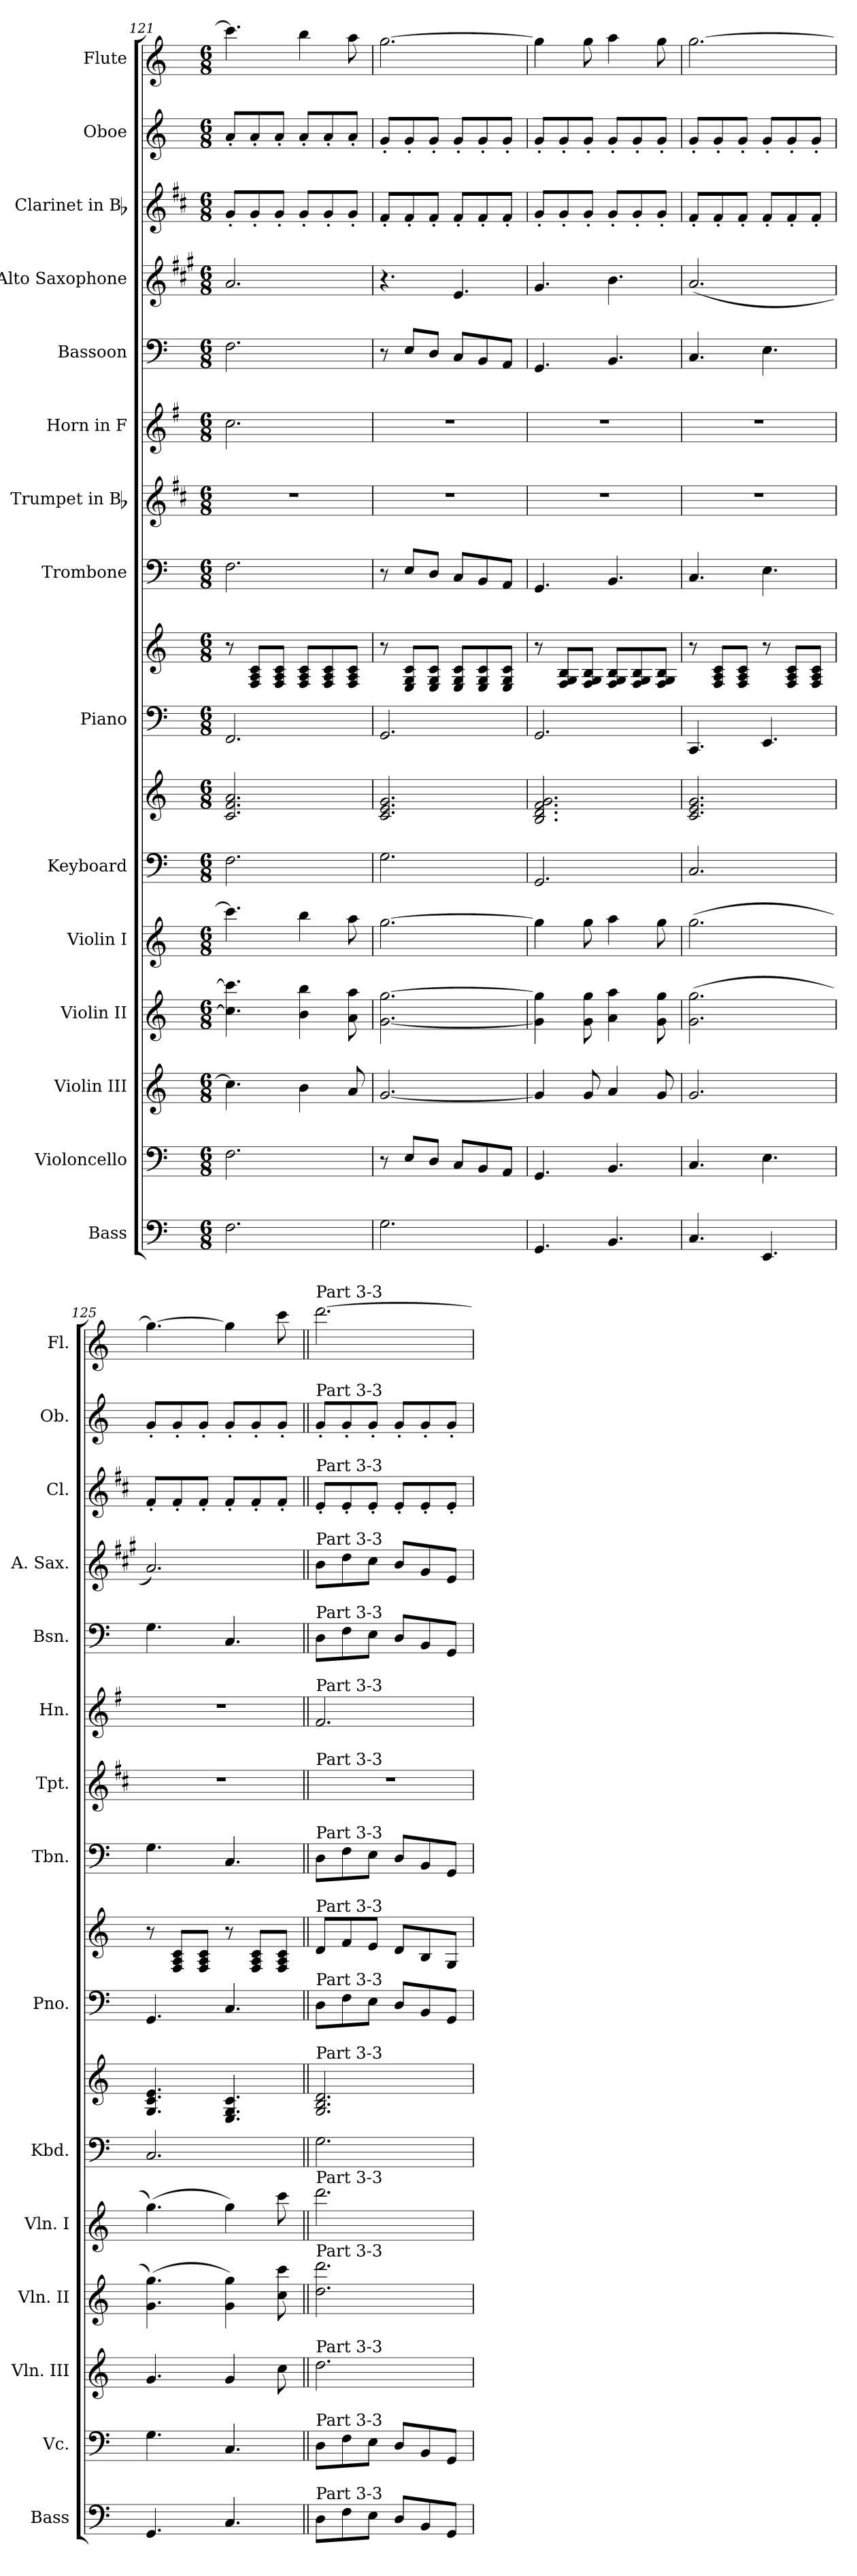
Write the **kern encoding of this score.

**kern	**kern	**kern	**kern	**kern	**kern	**kern	**kern	**kern	**kern	**kern	**kern	**kern	**kern	**kern	**kern	**kern
*part15	*part14	*part13	*part12	*part11	*part10	*part10	*part9	*part9	*part8	*part7	*part6	*part5	*part4	*part3	*part2	*part1
*staff17	*staff16	*staff15	*staff14	*staff13	*staff12	*staff11	*staff10	*staff9	*staff8	*staff7	*staff6	*staff5	*staff4	*staff3	*staff2	*staff1
*I"Bass	*I"Violoncello	*I"Violin III	*I"Violin II	*I"Violin I	*I"Keyboard	*	*I"Piano	*	*I"Trombone	*I"Trumpet in Bb	*I"Horn in F	*I"Bassoon	*I"Alto Saxophone	*I"Clarinet in Bb	*I"Oboe	*I"Flute
*I'Bass	*I'Vc.	*I'Vln. III	*I'Vln. II	*I'Vln. I	*I'Kbd.	*	*I'Pno.	*	*I'Tbn.	*I'Tpt.	*I'Hn.	*I'Bsn.	*I'A. Sax.	*I'Cl.	*I'Ob.	*I'Fl.
*clefF4	*clefF4	*clefG2	*clefG2	*clefG2	*clefF4	*clefG2	*clefF4	*clefG2	*clefF4	*clefG2	*clefG2	*clefF4	*clefG2	*clefG2	*clefG2	*clefG2
*ITrd7c12	*	*	*	*	*	*	*	*	*	*ITrd1c2	*ITrd4c7	*	*ITrd5c9	*ITrd1c2	*	*
*k[]	*k[]	*k[]	*k[]	*k[]	*k[]	*k[]	*k[]	*k[]	*k[]	*k[]	*k[]	*k[]	*k[]	*k[]	*k[]	*k[]
*C:	*C:	*C:	*C:	*C:	*C:	*C:	*C:	*C:	*C:	*C:	*C:	*C:	*C:	*C:	*C:	*C:
*M6/8	*M6/8	*M6/8	*M6/8	*M6/8	*M6/8	*M6/8	*M6/8	*M6/8	*M6/8	*M6/8	*M6/8	*M6/8	*M6/8	*M6/8	*M6/8	*M6/8
=121	=121	=121	=121	=121	=121	=121	=121	=121	=121	=121	=121	=121	=121	=121	=121	=121
!	!	!	!	!	!	!	!	!	!	!LO:N:vis=1	!	!	!	!	!	!
2.FFi\	2.Fi\	4.cci\]	4.cci\] 4.ccci]	4.ccci\]	2.Fi\	2.ci/ 2.fi 2.ai	2.FFi/	8r	2.Fi\	2.r	2.fi\	2.Fi\	2.ci/	8f'i/L	8a'i/L	4.ccci\]
.	.	.	.	.	.	.	.	8Fi/ 8Ai/ 8ci/L	.	.	.	.	.	8f'i/	8a'i/	.
.	.	.	.	.	.	.	.	8Fi/ 8Ai/ 8ci/J	.	.	.	.	.	8f'i/J	8a'i/J	.
.	.	4bi\	4bi\ 4bbi	4bbi\	.	.	.	8Fi/ 8Ai/ 8ci/L	.	.	.	.	.	8f'i/L	8a'i/L	4bbi\
.	.	.	.	.	.	.	.	8Fi/ 8Ai/ 8ci/	.	.	.	.	.	8f'i/	8a'i/	.
.	.	8ai/	8ai\ 8aai	8aai\	.	.	.	8Fi/ 8Ai/ 8ci/J	.	.	.	.	.	8f'i/J	8a'i/J	8aai\
=122	=122	=122	=122	=122	=122	=122	=122	=122	=122	=122	=122	=122	=122	=122	=122	=122
!	!	!	!	!	!	!	!	!	!	!LO:N:vis=1	!LO:N:vis=1	!	!	!	!	!
2.GGi\	8r	[<2.gi/	[<2.gi\ [>2.ggi	[>2.ggi\	2.Gi\	2.ci/ 2.ei 2.gi	2.GGi/	8r	8r	2.r	2.r	8r	4.r	8e'i/L	8g'i/L	[>2.ggi\
.	8Ei/L	.	.	.	.	.	.	8Ei/ 8Gi/ 8ci/L	8Ei/L	.	.	8Ei/L	.	8e'i/	8g'i/	.
.	8Di/J	.	.	.	.	.	.	8Ei/ 8Gi/ 8ci/J	8Di/J	.	.	8Di/J	.	8e'i/J	8g'i/J	.
.	8Ci/L	.	.	.	.	.	.	8Ei/ 8Gi/ 8ci/L	8Ci/L	.	.	8Ci/L	4.Gi/	8e'i/L	8g'i/L	.
.	8BBi/	.	.	.	.	.	.	8Ei/ 8Gi/ 8ci/	8BBi/	.	.	8BBi/	.	8e'i/	8g'i/	.
.	8AAi/J	.	.	.	.	.	.	8Ei/ 8Gi/ 8ci/J	8AAi/J	.	.	8AAi/J	.	8e'i/J	8g'i/J	.
!!LO:PB:g=z
=123	=123	=123	=123	=123	=123	=123	=123	=123	=123	=123	=123	=123	=123	=123	=123	=123
!	!	!	!	!	!	!	!	!	!	!LO:N:vis=1	!LO:N:vis=1	!	!	!	!	!
4.GGGi/	4.GGi/	4gi/]	4gi\] 4ggi]	4ggi\]	2.GGi/	2.Bi/ 2.di 2.fi 2.gi	2.GGi/	8r	4.GGi/	2.r	2.r	4.GGi/	4.Bi/	8f'i/L	8g'i/L	4ggi\]
.	.	.	.	.	.	.	.	8Fi/ 8Gi/ 8Bi/L	.	.	.	.	.	8f'i/	8g'i/	.
.	.	8gi/	8gi\ 8ggi	8ggi\	.	.	.	8Fi/ 8Gi/ 8Bi/J	.	.	.	.	.	8f'i/J	8g'i/J	8ggi\
4.BBBi/	4.BBi/	4ai/	4ai\ 4aai	4aai\	.	.	.	8Fi/ 8Gi/ 8Bi/L	4.BBi/	.	.	4.BBi/	4.di\	8f'i/L	8g'i/L	4aai\
.	.	.	.	.	.	.	.	8Fi/ 8Gi/ 8Bi/	.	.	.	.	.	8f'i/	8g'i/	.
.	.	8gi/	8gi\ 8ggi	8ggi\	.	.	.	8Fi/ 8Gi/ 8Bi/J	.	.	.	.	.	8f'i/J	8g'i/J	8ggi\
=124	=124	=124	=124	=124	=124	=124	=124	=124	=124	=124	=124	=124	=124	=124	=124	=124
!	!	!	!	!	!	!	!	!	!	!LO:N:vis=1	!LO:N:vis=1	!	!	!	!	!
4.CCi/	4.Ci/	2.gi/	(2.gi\ 2.ggi	(2.ggi\	2.Ci/	2.ci/ 2.ei 2.gi	4.CCi/	8r	4.Ci/	2.r	2.r	4.Ci/	(2.ci/	8e'i/L	8g'i/L	[>2.ggi\
.	.	.	.	.	.	.	.	8Fi/ 8Ai/ 8ci/L	.	.	.	.	.	8e'i/	8g'i/	.
.	.	.	.	.	.	.	.	8Fi/ 8Ai/ 8ci/J	.	.	.	.	.	8e'i/J	8g'i/J	.
4.EEEi/	4.Ei\	.	.	.	.	.	4.EEi/	8r	4.Ei\	.	.	4.Ei\	.	8e'i/L	8g'i/L	.
.	.	.	.	.	.	.	.	8Fi/ 8Ai/ 8ci/L	.	.	.	.	.	8e'i/	8g'i/	.
.	.	.	.	.	.	.	.	8Fi/ 8Ai/ 8ci/J	.	.	.	.	.	8e'i/J	8g'i/J	.
=125	=125	=125	=125	=125	=125	=125	=125	=125	=125	=125	=125	=125	=125	=125	=125	=125
!	!	!	!	!	!	!	!	!	!	!LO:N:vis=1	!LO:N:vis=1	!	!	!	!	!
4.GGGi/	4.Gi\	4.gi/	(4.gi\ 4.ggi)	(4.ggi\)	2.Ci/	4.Gi/ 4.ci 4.ei	4.GGi/	8r	4.Gi\	2.r	2.r	4.Gi\	2.ci/)	8e'i/L	8g'i/L	4.ggi\_>
.	.	.	.	.	.	.	.	8Fi/ 8Ai/ 8ci/L	.	.	.	.	.	8e'i/	8g'i/	.
.	.	.	.	.	.	.	.	8Fi/ 8Ai/ 8ci/J	.	.	.	.	.	8e'i/J	8g'i/J	.
4.CCi/	4.Ci/	4gi/	4gi\ 4ggi)	4ggi\)	.	4.Ei/ 4.Gi 4.ci	4.Ci/	8r	4.Ci/	.	.	4.Ci/	.	8e'i/L	8g'i/L	4ggi\]
.	.	.	.	.	.	.	.	8Fi/ 8Ai/ 8ci/L	.	.	.	.	.	8e'i/	8g'i/	.
.	.	8cci\	8cci\ 8ccci	8ccci\	.	.	.	8Fi/ 8Ai/ 8ci/J	.	.	.	.	.	8e'i/J	8g'i/J	8ccci\
=126||	=126||	=126||	=126||	=126||	=126||	=126||	=126||	=126||	=126||	=126||	=126||	=126||	=126||	=126||	=126||	=126||
!	!	!	!	!	!	!	!	!	!	!	!	!	!	!	!	!LO:TX:a:t=Part 3-3
!	!	!	!	!	!	!	!	!	!	!	!	!	!	!	!LO:TX:a:t=Part 3-3	!
!	!	!	!	!	!	!	!	!	!	!	!	!	!	!LO:TX:a:t=Part 3-3	!	!
!	!	!	!	!	!	!	!	!	!	!	!	!	!LO:TX:a:t=Part 3-3	!	!	!
!	!	!	!	!	!	!	!	!	!	!	!	!LO:TX:a:t=Part 3-3	!	!	!	!
!	!	!	!	!	!	!	!	!	!	!	!LO:TX:a:t=Part 3-3	!	!	!	!	!
!	!	!	!	!	!	!	!	!	!	!LO:TX:a:t=Part 3-3	!	!	!	!	!	!
!	!	!	!	!	!	!	!	!	!LO:TX:a:t=Part 3-3	!	!	!	!	!	!	!
!	!	!	!	!	!	!	!	!LO:TX:a:t=Part 3-3	!	!	!	!	!	!	!	!
!	!	!	!	!	!	!	!LO:TX:a:t=Part 3-3	!	!	!	!	!	!	!	!	!
!	!	!	!	!	!	!LO:TX:a:t=Part 3-3	!	!	!	!	!	!	!	!	!	!
!	!	!	!	!LO:TX:a:t=Part 3-3	!	!	!	!	!	!	!	!	!	!	!	!
!	!	!	!LO:TX:a:t=Part 3-3	!	!	!	!	!	!	!	!	!	!	!	!	!
!	!	!LO:TX:a:t=Part 3-3	!	!	!	!	!	!	!	!	!	!	!	!	!	!
!	!LO:TX:a:t=Part 3-3	!	!	!	!	!	!	!	!	!	!	!	!	!	!	!
!LO:TX:a:t=Part 3-3	!	!	!	!	!	!	!	!	!	!	!	!	!	!	!	!
!	!	!	!	!	!	!	!	!	!	!LO:N:vis=1	!	!	!	!	!	!
8DDi\L	8Di\L	2.ddi\	2.ddi\ 2.dddi	2.dddi\	2.Gi\	2.Gi/ 2.Bi 2.di	8Di\L	8di/L	8Di\L	2.r	2.Bi/	8Di\L	8di\L	8d'i/L	8g'i/L	[>2.dddi\
8FFi\	8Fi\	.	.	.	.	.	8Fi\	8fi/	8Fi\	.	.	8Fi\	8fi\	8d'i/	8g'i/	.
8EEi\J	8Ei\J	.	.	.	.	.	8Ei\J	8ei/J	8Ei\J	.	.	8Ei\J	8ei\J	8d'i/J	8g'i/J	.
8DDi/L	8Di/L	.	.	.	.	.	8Di/L	8di/L	8Di/L	.	.	8Di/L	8di/L	8d'i/L	8g'i/L	.
8BBBi/	8BBi/	.	.	.	.	.	8BBi/	8Bi/	8BBi/	.	.	8BBi/	8Bi/	8d'i/	8g'i/	.
8GGGi/J	8GGi/J	.	.	.	.	.	8GGi/J	8Gi/J	8GGi/J	.	.	8GGi/J	8Gi/J	8d'i/J	8g'i/J	.
=	=	=	=	=	=	=	=	=	=	=	=	=	=	=	=	=
*-	*-	*-	*-	*-	*-	*-	*-	*-	*-	*-	*-	*-	*-	*-	*-	*-
